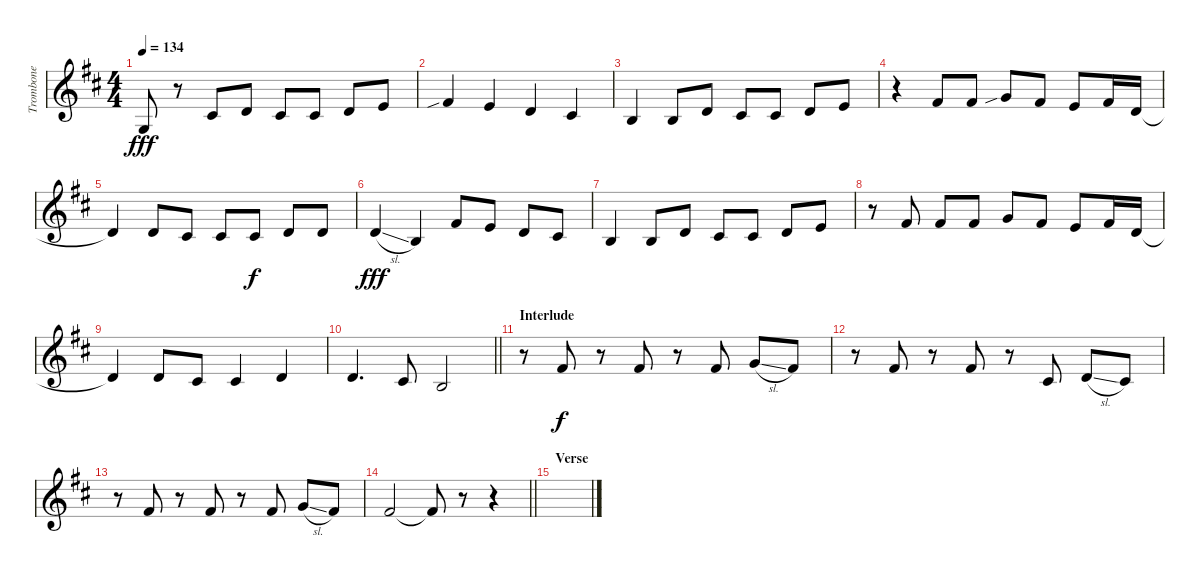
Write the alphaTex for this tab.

\track ("Trombone" "Trombone") {instrument trombone}
\staff {score}
\tuning (E4 B3 G3 D3 A2 E2) {hide}
\ts (4 4)
\tempo 134
\clef g2
\ks bminor
0.3.8{dy fff} r.8 2.2.8 3.2.8 2.2.8 2.2.8 3.2.8 0.1.8 |
2.1{sib}.4 0.1.4 3.2.4 2.2.4 |
0.2.4 0.2.8 3.2.8 2.2.8 2.2.8 3.2.8 0.1.8 |
r.4 2.1.8 2.1.8 3.1{sib}.8 2.1.8 0.1.8 2.1.16 3.2.16 |
3.2{t}.4 3.2.8 2.2.8 2.2.8 2.2.8{dy f} 3.2.8 3.2.8 |
3.2{sl}.4{dy fff} 0.2.4 2.1.8 0.1.8 3.2.8 2.2.8 |
0.2.4 0.2.8 3.2.8 2.2.8 2.2.8 3.2.8 0.1.8 |
r.8 2.1.8 2.1.8 2.1.8 3.1.8 2.1.8 0.1.8 2.1.16 3.2.16 |
3.2{t}.4 3.2.8 2.2.8 2.2.4 3.2.4 |
\barLineRight lightlight
3.2.4{d} 2.2.8 0.2.2 |
\section ("" "Interlude")
r.8 2.1.8{dy f} r.8 2.1.8 r.8 2.1.8 3.1{sl}.8 2.1.8 |
r.8 2.1.8 r.8 2.1.8 r.8 2.2.8 3.2{sl}.8 2.2.8 |
r.8 2.1.8 r.8 2.1.8 r.8 2.1.8 3.1{sl}.8 2.1.8 |
\barLineRight lightlight
2.1.2 2.1{t}.8 r.8 r.4 |
\section ("" "Verse")
